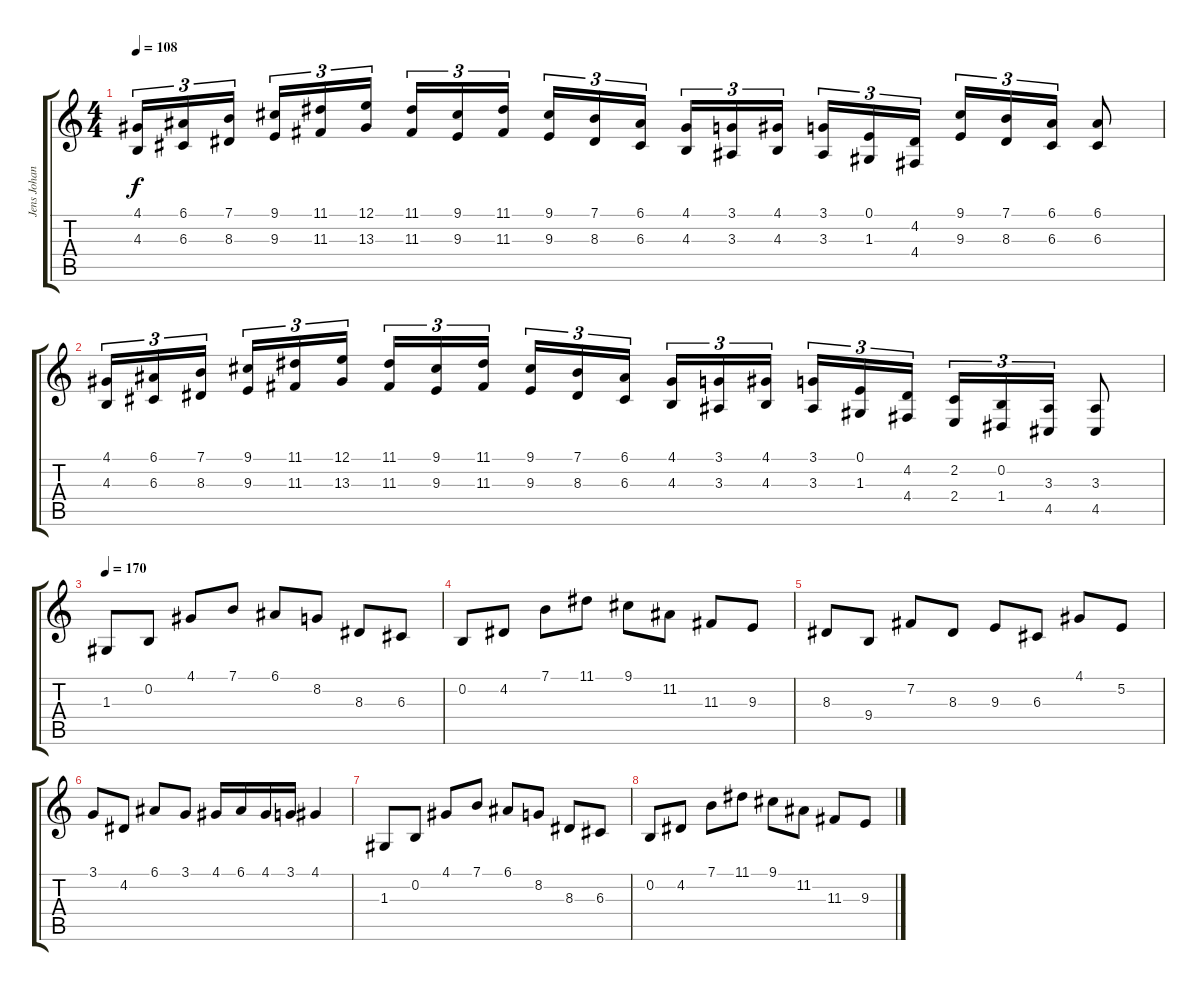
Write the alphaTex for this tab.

\track ("Jens Johansson" "Jens Johan") {instrument harpsichord}
\staff {score tabs}
\tuning (E4 B3 G3 D3 A2 E2) {hide}
\ts (4 4)
\tempo 108
\clef g2
\ks c
(4.1 4.3).16{tu (3 2) dy f} (6.1 6.3).16{tu (3 2)} (7.1 8.3).16{tu (3 2)} (9.1 9.3).16{tu (3 2)} (11.1 11.3).16{tu (3 2)} (12.1 13.3).16{tu (3 2)} (11.1 11.3).16{tu (3 2)} (9.1 9.3).16{tu (3 2)} (11.1 11.3).16{tu (3 2)} (9.1 9.3).16{tu (3 2)} (7.1 8.3).16{tu (3 2)} (6.1 6.3).16{tu (3 2)} (4.1 4.3).16{tu (3 2)} (3.1 3.3).16{tu (3 2)} (4.1 4.3).16{tu (3 2)} (3.1 3.3).16{tu (3 2)} (0.1 1.3).16{tu (3 2)} (4.2 4.4).16{tu (3 2)} (9.1 9.3).16{tu (3 2)} (7.1 8.3).16{tu (3 2)} (6.1 6.3).16{tu (3 2)} (6.1 6.3).8 |
(4.1 4.3).16{tu (3 2)} (6.1 6.3).16{tu (3 2)} (7.1 8.3).16{tu (3 2)} (9.1 9.3).16{tu (3 2)} (11.1 11.3).16{tu (3 2)} (12.1 13.3).16{tu (3 2)} (11.1 11.3).16{tu (3 2)} (9.1 9.3).16{tu (3 2)} (11.1 11.3).16{tu (3 2)} (9.1 9.3).16{tu (3 2)} (7.1 8.3).16{tu (3 2)} (6.1 6.3).16{tu (3 2)} (4.1 4.3).16{tu (3 2)} (3.1 3.3).16{tu (3 2)} (4.1 4.3).16{tu (3 2)} (3.1 3.3).16{tu (3 2)} (0.1 1.3).16{tu (3 2)} (4.2 4.4).16{tu (3 2)} (2.2 2.4).16{tu (3 2)} (0.2 1.4).16{tu (3 2)} (3.3 4.5).16{tu (3 2)} (3.3 4.5).8 |
\tempo 170
1.3.8 0.2.8 4.1.8 7.1.8 6.1.8 8.2.8 8.3.8 6.3.8 |
0.2.8 4.2.8 7.1.8 11.1.8 9.1.8 11.2.8 11.3.8 9.3.8 |
8.3.8 9.4.8 7.2.8 8.3.8 9.3.8 6.3.8 4.1.8 5.2.8 |
3.1.8 4.2.8 6.1.8 3.1.8 4.1.16 6.1.16 4.1.16 3.1.16 4.1.4 |
1.3.8 0.2.8 4.1.8 7.1.8 6.1.8 8.2.8 8.3.8 6.3.8 |
0.2.8 4.2.8 7.1.8 11.1.8 9.1.8 11.2.8 11.3.8 9.3.8
